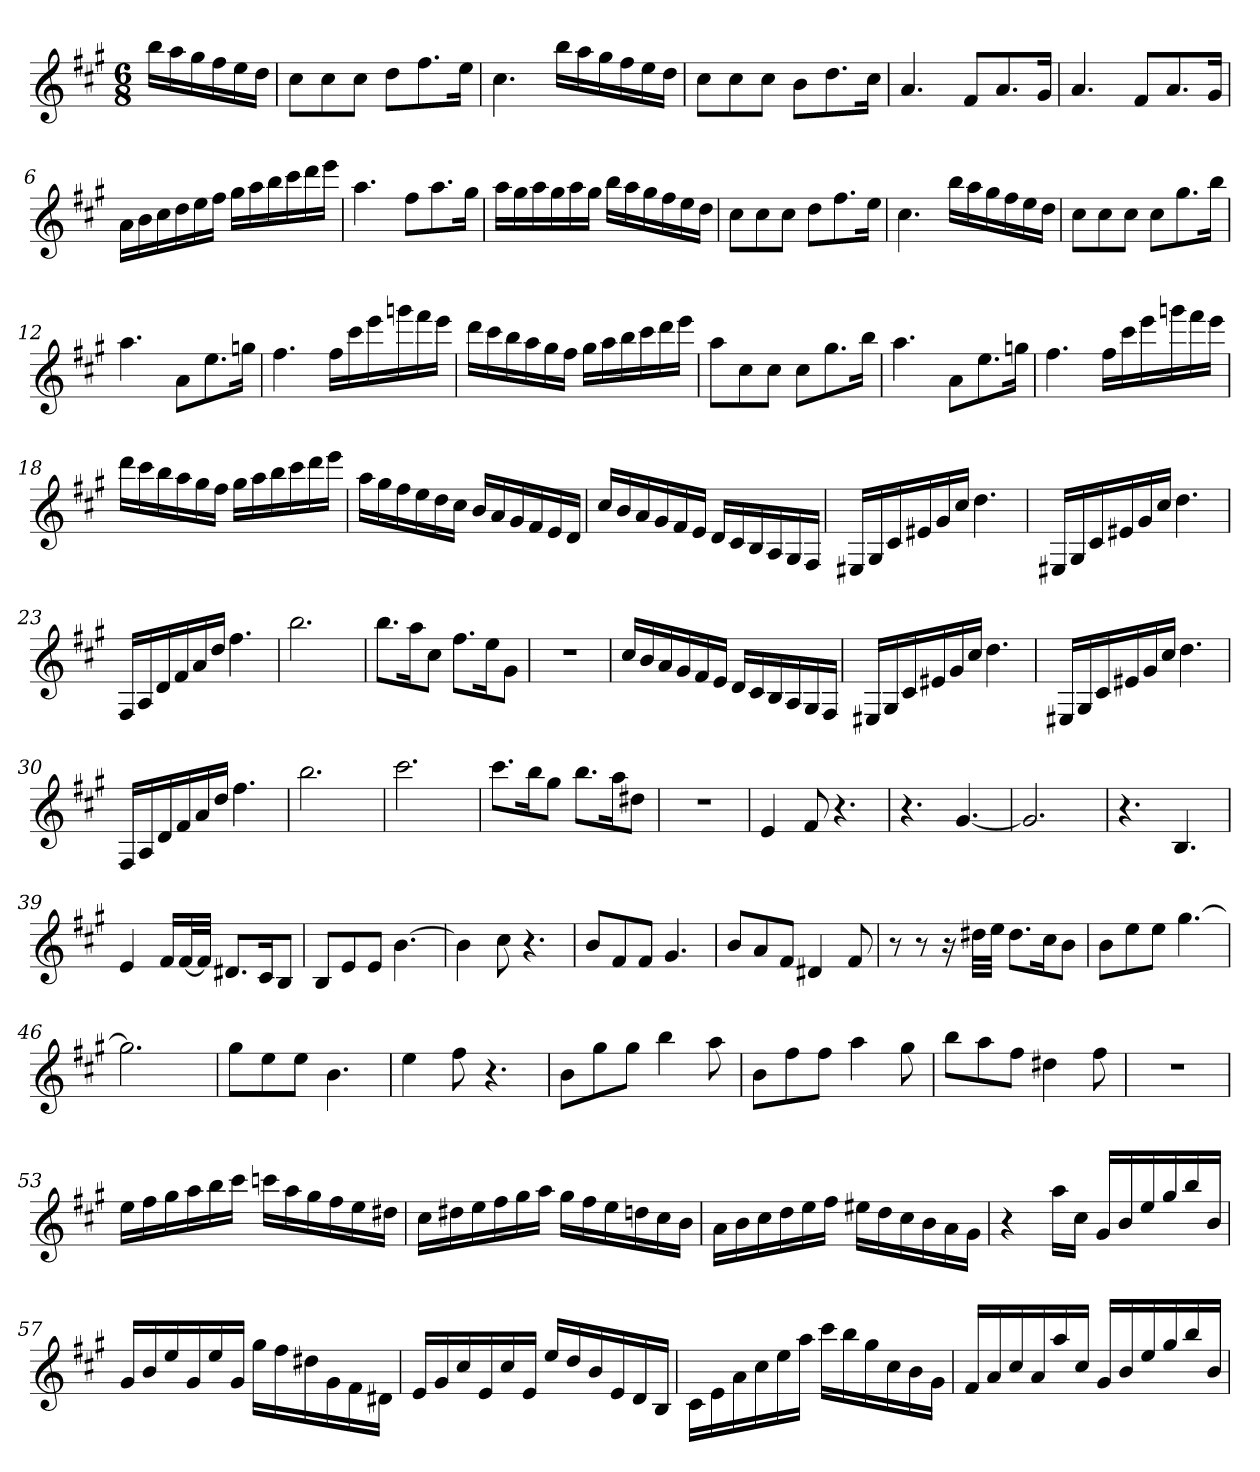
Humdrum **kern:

**kern
*part1
*staff1
*clefG2
*k[f#c#g#]
*A:
*M6/8
=
16bb\LL
16aa\
16gg#\
16ff#\
16ee\
16dd\JJ
=1
8cc#\L
8cc#\
8cc#\J
8dd\L
8.ff#\
16ee\Jk
=2
4.cc#
16bb\LL
16aa\
16gg#\
16ff#\
16ee\
16dd\JJ
=3
8cc#\L
8cc#\
8cc#\J
8b\L
8.dd\
16cc#\Jk
=4
4.a
8f#/L
8.a/
16g#/Jk
=5
4.a
8f#/L
8.a/
16g#/Jk
=6
16a\LL
16b\
16cc#\
16dd\
16ee\
16ff#\JJ
16gg#\LL
16aa\
16bb\
16ccc#\
16ddd\
16eee\JJ
=7
4.aa
8ff#\L
8.aa\
16gg#\Jk
=8
16aa\LL
16gg#\
16aa\
16gg#\
16aa\
16gg#\JJ
16bb\LL
16aa\
16gg#\
16ff#\
16ee\
16dd\JJ
=9
8cc#\L
8cc#\
8cc#\J
8dd\L
8.ff#\
16ee\Jk
=10
4.cc#
16bb\LL
16aa\
16gg#\
16ff#\
16ee\
16dd\JJ
=11
8cc#\L
8cc#\
8cc#\J
8cc#\L
8.gg#\
16bb\Jk
=12
4.aa
8a\L
8.ee\
16ggn\Jk
=13
4.ff#
16ff#\LL
16ccc#\
16eee\
16gggn\
16fff#\
16eee\JJ
=14
16ddd\LL
16ccc#\
16bb\
16aa\
16gg#\
16ff#\JJ
16gg#\LL
16aa\
16bb\
16ccc#\
16ddd\
16eee\JJ
=15
8aa\L
8cc#\
8cc#\J
8cc#\L
8.gg#\
16bb\Jk
=16
4.aa
8a\L
8.ee\
16ggn\Jk
=17
4.ff#
16ff#\LL
16ccc#\
16eee\
16gggn\
16fff#\
16eee\JJ
=18
16ddd\LL
16ccc#\
16bb\
16aa\
16gg#\
16ff#\JJ
16gg#\LL
16aa\
16bb\
16ccc#\
16ddd\
16eee\JJ
=19
16aa\LL
16gg#\
16ff#\
16ee\
16dd\
16cc#\JJ
16b/LL
16a/
16g#/
16f#/
16e/
16d/JJ
=20
16cc#/LL
16b/
16a/
16g#/
16f#/
16e/JJ
16d/LL
16c#/
16B/
16A/
16G#/
16F#/JJ
=21
16E#X/LL
16G#/
16c#/
16e#X/
16g#/
16cc#/JJ
4.dd
=22
16E#X/LL
16G#/
16c#/
16e#X/
16g#/
16cc#/JJ
4.dd
=23
16F#/LL
16A/
16d/
16f#/
16a/
16dd/JJ
4.ff#
=24
2.bb
=25
8.bb\L
16aa\K
8cc#\J
8.ff#\L
16ee\K
8g#\J
=26
2.r
=27
16cc#/LL
16b/
16a/
16g#/
16f#/
16e/JJ
16d/LL
16c#/
16B/
16A/
16G#/
16F#/JJ
=28
16E#X/LL
16G#/
16c#/
16e#X/
16g#/
16cc#/JJ
4.dd
=29
16E#X/LL
16G#/
16c#/
16e#X/
16g#/
16cc#/JJ
4.dd
=30
16F#/LL
16A/
16d/
16f#/
16a/
16dd/JJ
4.ff#
=31
2.bb
=32
2.ccc#
=33
8.ccc#\L
16bb\K
8gg#\J
8.bb\L
16aa\K
8dd#X\J
=34
2.r
=35
4e
8f#
4.r
=36
4.r
[4.g#
=37
2.g#]
=38
4.r
4.B
=39
4e
16f#/LL
[32f#/L
32f#/JJJ]
8.d#X/L
16c#/K
8B/J
=40
8B/L
8e/
8e/J
[4.b
=41
4b]
8cc#
4.r
=42
8b/L
8f#/
8f#/J
4.g#
=43
8b/L
8a/
8f#/J
4d#X
8f#
=44
8r
8r
16r
32dd#X\LLL
32ee\JJJ
8.dd#\L
16cc#\K
8b\J
=45
8b\L
8ee\
8ee\J
[4.gg#
=46
2.gg#]
=47
8gg#\L
8ee\
8ee\J
4.b
=48
4ee
8ff#
4.r
=49
8b\L
8gg#\
8gg#\J
4bb
8aa
=50
8b\L
8ff#\
8ff#\J
4aa
8gg#
=51
8bb\L
8aa\
8ff#\J
4dd#X
8ff#
=52
2.r
=53
16ee\LL
16ff#\
16gg#\
16aa\
16bb\
16ccc#\JJ
16cccn\LL
16aa\
16gg#\
16ff#\
16ee\
16dd#X\JJ
=54
16cc#\LL
16dd#X\
16ee\
16ff#\
16gg#\
16aa\JJ
16gg#\LL
16ff#\
16ee\
16ddn\
16cc#\
16b\JJ
=55
16a\LL
16b\
16cc#\
16dd\
16ee\
16ff#\JJ
16ee#X\LL
16dd\
16cc#\
16b\
16a\
16g#\JJ
=56
4r
16aa\LL
16cc#\JJ
16g#/LL
16b/
16ee/
16gg#/
16bb/
16b/JJ
=57
16g#/LL
16b/
16ee/
16g#/
16ee/
16g#/JJ
16gg#\LL
16ff#\
16dd#X\
16g#\
16f#\
16d#X\JJ
=58
16e/LL
16g#/
16cc#/
16e/
16cc#/
16e/JJ
16ee/LL
16dd/
16b/
16e/
16d/
16B/JJ
=59
16c#\LL
16e\
16a\
16cc#\
16ee\
16aa\JJ
16ccc#\LL
16bb\
16gg#\
16cc#\
16b\
16g#\JJ
=60
16f#/LL
16a/
16cc#/
16a/
16aa/
16cc#/JJ
16g#/LL
16b/
16ee/
16gg#/
16bb/
16b/JJ
=
*-
